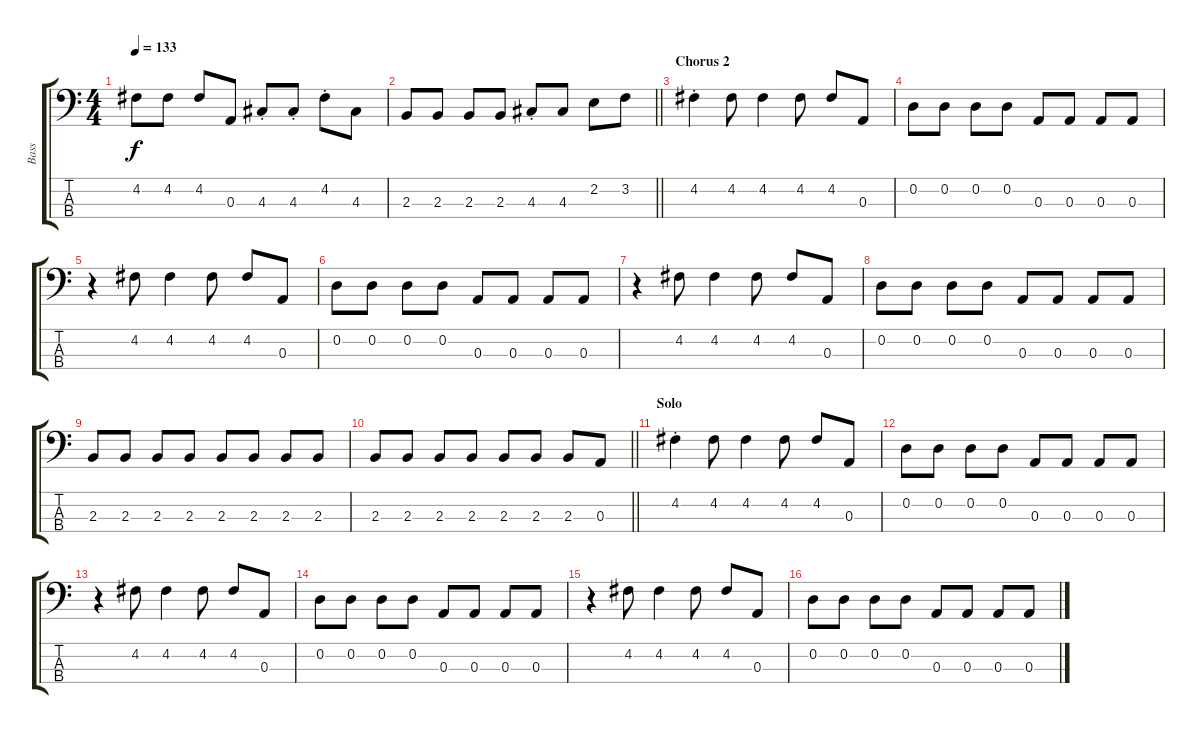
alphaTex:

\track ("Bass" "Bass") {instrument electricbassfinger}
\staff {score tabs}
\tuning (G2 D2 A1 E1) {hide}
\ts (4 4)
\tempo 133
\clef f4
\ks c
4.2.8{dy f} 4.2.8 4.2.8 0.3.8 4.3{st}.8 4.3{st}.8 4.2{st}.8 4.3.8 |
\barLineRight lightlight
2.3.8 2.3.8 2.3.8 2.3.8 4.3{st}.8 4.3.8 2.2.8 3.2.8 |
\section ("" "Chorus 2")
4.2{st}.4 4.2.8 4.2.4 4.2.8 4.2.8 0.3.8 |
0.2.8 0.2.8 0.2.8 0.2.8 0.3.8 0.3.8 0.3.8 0.3.8 |
r.4 4.2.8 4.2.4 4.2.8 4.2.8 0.3.8 |
0.2.8 0.2.8 0.2.8 0.2.8 0.3.8 0.3.8 0.3.8 0.3.8 |
r.4 4.2.8 4.2.4 4.2.8 4.2.8 0.3.8 |
0.2.8 0.2.8 0.2.8 0.2.8 0.3.8 0.3.8 0.3.8 0.3.8 |
2.3.8 2.3.8 2.3.8 2.3.8 2.3.8 2.3.8 2.3.8 2.3.8 |
\barLineRight lightlight
2.3.8 2.3.8 2.3.8 2.3.8 2.3.8 2.3.8 2.3.8 0.3.8 |
\section ("" "Solo")
4.2{st}.4 4.2.8 4.2.4 4.2.8 4.2.8 0.3.8 |
0.2.8 0.2.8 0.2.8 0.2.8 0.3.8 0.3.8 0.3.8 0.3.8 |
r.4 4.2.8 4.2.4 4.2.8 4.2.8 0.3.8 |
0.2.8 0.2.8 0.2.8 0.2.8 0.3.8 0.3.8 0.3.8 0.3.8 |
r.4 4.2.8 4.2.4 4.2.8 4.2.8 0.3.8 |
0.2.8 0.2.8 0.2.8 0.2.8 0.3.8 0.3.8 0.3.8 0.3.8
